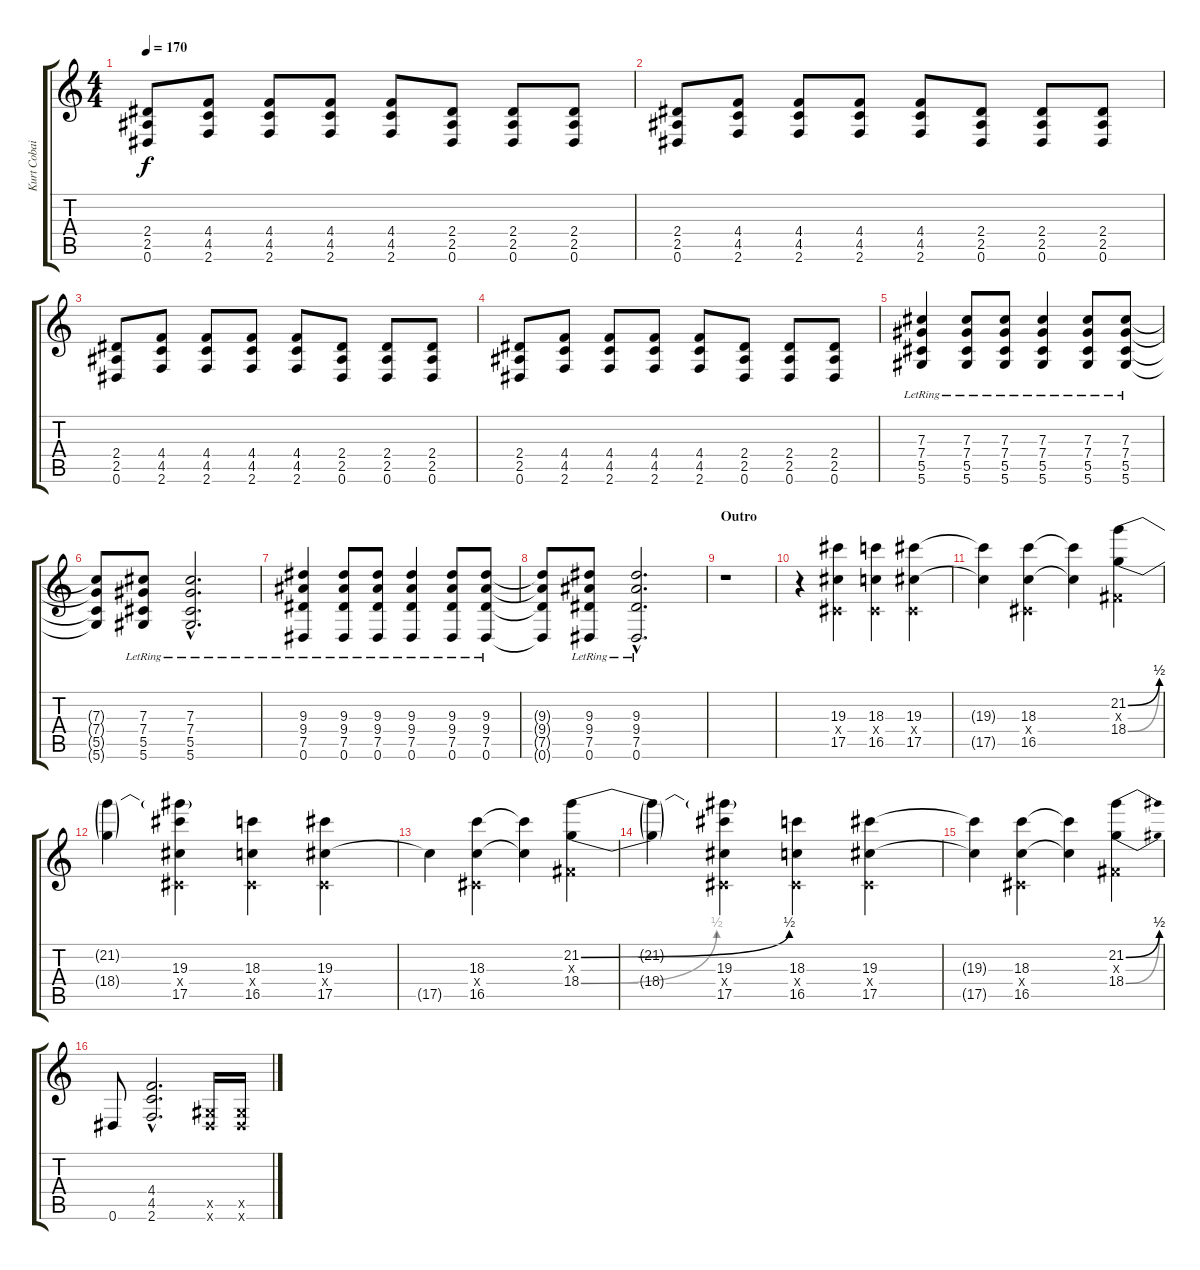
\track ("Kurt Cobain (Guitar)" "Kurt Cobai") {instrument electricguitarclean}
\staff {score tabs}
\tuning (Eb4 Bb3 Gb3 Db3 Ab2 Eb2) {hide}
\ts (4 4)
\tempo 170
\clef g2
\ks c
(2.4 2.5 0.6).8{dy f} (4.4 4.5 2.6).8 (4.4 4.5 2.6).8 (4.4 4.5 2.6).8 (4.4 4.5 2.6).8 (2.4 2.5 0.6).8 (2.4 2.5 0.6).8 (2.4 2.5 0.6).8 |
(2.4 2.5 0.6).8 (4.4 4.5 2.6).8 (4.4 4.5 2.6).8 (4.4 4.5 2.6).8 (4.4 4.5 2.6).8 (2.4 2.5 0.6).8 (2.4 2.5 0.6).8 (2.4 2.5 0.6).8 |
(2.4 2.5 0.6).8 (4.4 4.5 2.6).8 (4.4 4.5 2.6).8 (4.4 4.5 2.6).8 (4.4 4.5 2.6).8 (2.4 2.5 0.6).8 (2.4 2.5 0.6).8 (2.4 2.5 0.6).8 |
(2.4 2.5 0.6).8 (4.4 4.5 2.6).8 (4.4 4.5 2.6).8 (4.4 4.5 2.6).8 (4.4 4.5 2.6).8 (2.4 2.5 0.6).8 (2.4 2.5 0.6).8 (2.4 2.5 0.6).8 |
(7.3 7.4 5.5{lr} 5.6{lr}).4 (7.3 7.4 5.5{lr} 5.6{lr}).8 (7.3 7.4 5.5{lr} 5.6{lr}).8 (7.3 7.4 5.5{lr} 5.6{lr}).4 (7.3 7.4 5.5{lr} 5.6{lr}).8 (7.3 7.4 5.5{lr} 5.6{lr}).8 |
(7.3{t} 7.4{t} 5.5{t} 5.6{t}).8 (7.3 7.4 5.5{lr} 5.6{lr}).8 (7.3{hac} 7.4{hac} 5.5{hac lr} 5.6{hac lr}).2{d} |
(9.3 9.4 7.5{lr} 0.6{lr}).4 (9.3 9.4 7.5{lr} 0.6{lr}).8 (9.3 9.4 7.5{lr} 0.6{lr}).8 (9.3 9.4 7.5{lr} 0.6{lr}).4 (9.3 9.4 7.5{lr} 0.6{lr}).8 (9.3 9.4 7.5{lr} 0.6{lr}).8 |
(9.3{t} 9.4{t} 7.5{t} 0.6{t}).8 (9.3 9.4 7.5{lr} 0.6{lr}).8 (9.3{hac} 9.4{hac} 7.5{hac lr} 0.6{hac lr}).2{d} |
\section ("" "Outro")
r.1 |
r.4 (19.3 0.4{x} 17.5).4 (18.3 0.4{x} 16.5).4 (19.3 0.4{x} 17.5).4 |
(19.3{t} 17.5{t}).4 (18.3 0.4{x} 16.5).4 (18.3{t} 16.5{t}).4 (21.2{be (bend 0 0 60 2)} 0.3{x} 18.4{be (bend 0 0 60 2)}).4 |
(21.2{t} 18.4{t}).4 (21.2{t} 19.3 0.4{x} 17.5).4 (18.3 0.4{x} 16.5).4 (19.3 0.4{x} 17.5).4 |
17.5{t}.4 (18.3 0.4{x} 16.5).4 (18.3{t} 16.5{t}).4 (21.2{be (bend 0 0 60 2)} 0.3{x} 18.4{be (bend 0 0 60 2)}).4 |
(21.2{t} 18.4{t}).4 (21.2{t} 19.3 0.4{x} 17.5).4 (18.3 0.4{x} 16.5).4 (19.3 0.4{x} 17.5).4 |
(19.3{t} 17.5{t}).4 (18.3 0.4{x} 16.5).4 (18.3{t} 16.5{t}).4 (21.2{be (bend 0 0 60 2)} 0.3{x} 18.4{be (bend 0 0 60 2)}).4 |
0.6.8 (4.4{hac} 4.5{hac} 2.6{hac}).2{d} (0.5{x} 0.6{x}).16 (0.5{x} 0.6{x}).16
